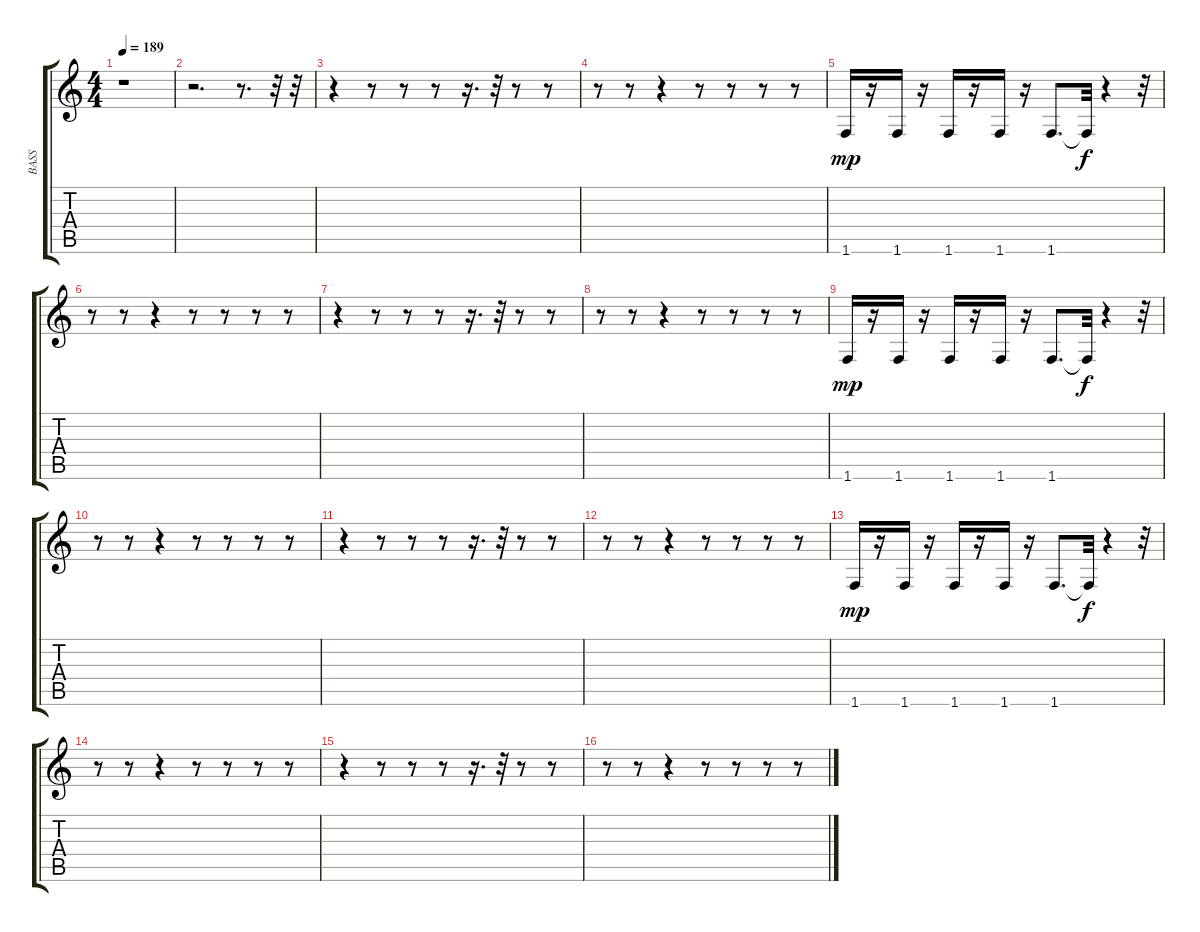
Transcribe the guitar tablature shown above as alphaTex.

\track ("BASS" "BASS") {instrument electricbassfinger}
\staff {score tabs}
\tuning (E4 B3 G3 D3 A2 E2) {hide}
\ts (4 4)
\tempo 189
\clef g2
\ks c
r.1{dy f} |
r.2{d} r.8{d} r.32 r.32 |
r.4 r.8 r.8 r.8 r.16{d} r.32 r.8 r.8 |
r.8 r.8 r.4 r.8 r.8 r.8 r.8 |
1.6.16{dy mp} r.16 1.6.16 r.16 1.6.16 r.16 1.6.16 r.16 1.6.8{d} 1.6{t}.32{dy f} r.4 r.32 |
r.8 r.8 r.4 r.8 r.8 r.8 r.8 |
r.4 r.8 r.8 r.8 r.16{d} r.32 r.8 r.8 |
r.8 r.8 r.4 r.8 r.8 r.8 r.8 |
1.6.16{dy mp} r.16 1.6.16 r.16 1.6.16 r.16 1.6.16 r.16 1.6.8{d} 1.6{t}.32{dy f} r.4 r.32 |
r.8 r.8 r.4 r.8 r.8 r.8 r.8 |
r.4 r.8 r.8 r.8 r.16{d} r.32 r.8 r.8 |
r.8 r.8 r.4 r.8 r.8 r.8 r.8 |
1.6.16{dy mp} r.16 1.6.16 r.16 1.6.16 r.16 1.6.16 r.16 1.6.8{d} 1.6{t}.32{dy f} r.4 r.32 |
r.8 r.8 r.4 r.8 r.8 r.8 r.8 |
r.4 r.8 r.8 r.8 r.16{d} r.32 r.8 r.8 |
r.8 r.8 r.4 r.8 r.8 r.8 r.8
